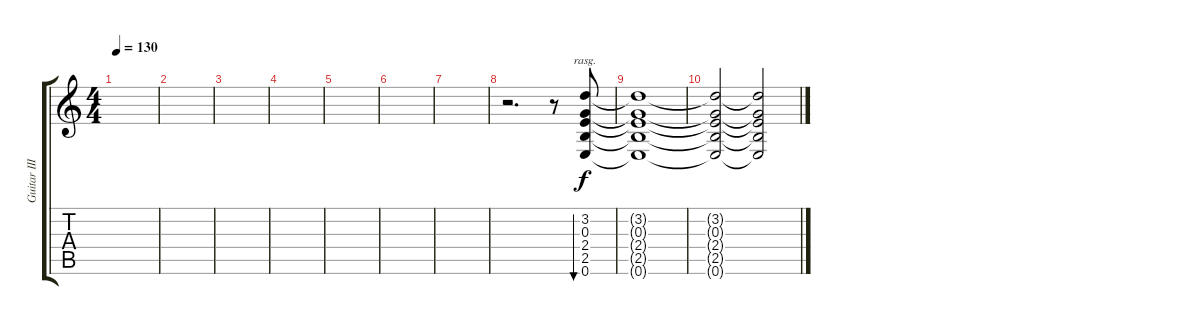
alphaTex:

\track ("Guitar III" "Guitar III") {instrument distortionguitar}
\staff {score tabs}
\tuning (E4 B3 G3 D3 A2 E2) {hide}
\ts (4 4)
\tempo 130
\clef g2
\ks c
|
|
|
|
|
|
|
r.2{d} r.8 (3.2 0.3 2.4 2.5 0.6).8{bu 480 rasg ii} |
(3.2{t} 0.3{t} 2.4{t} 2.5{t} 0.6{t}).1{volume 7} |
(3.2{t} 0.3{t} 2.4{t} 2.5{t} 0.6{t}).2 (3.2{t} 0.3{t} 2.4{t} 2.5{t} 0.6{t}).2
